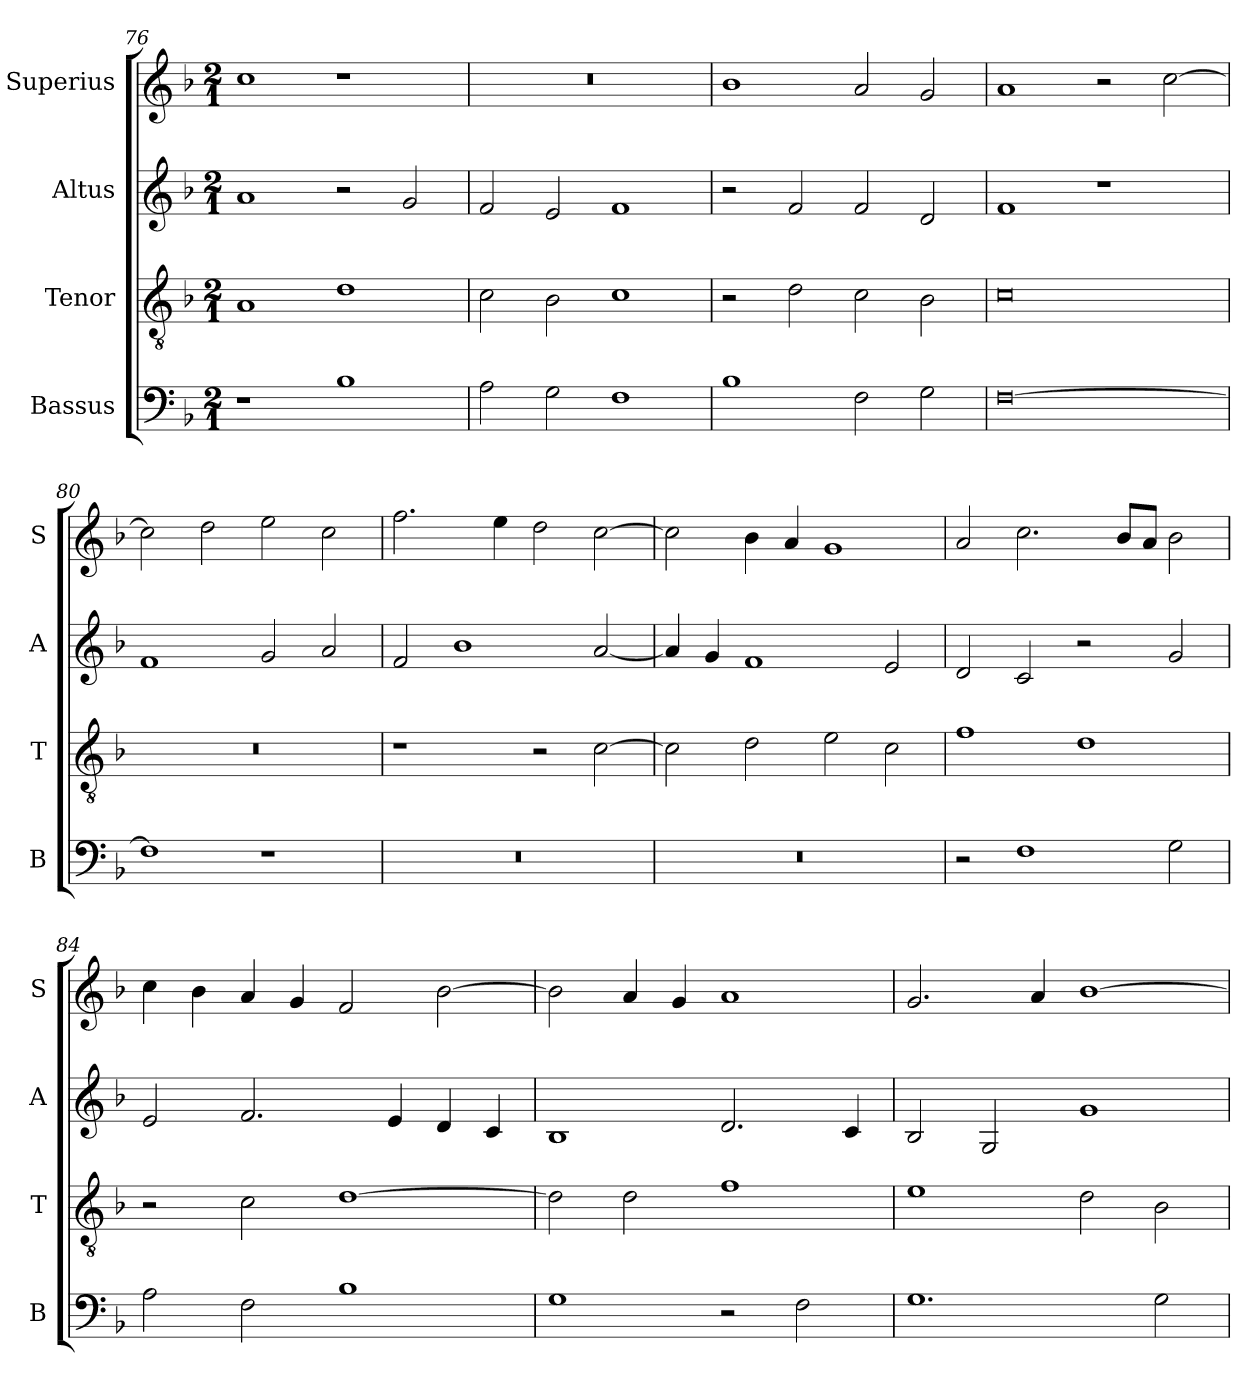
**kern	**kern	**kern	**kern
*part4	*part3	*part2	*part1
*staff4	*staff3	*staff2	*staff1
*I"Bassus	*I"Tenor	*I"Altus	*I"Superius
*I'B	*I'T	*I'A	*I'S
*clefF4	*clefGv2	*clefG2	*clefG2
*k[b-]	*k[b-]	*k[b-]	*k[b-]
*F:	*F:	*F:	*F:
*M2/1	*M2/1	*M2/1	*M2/1
=76	=76	=76	=76
1r	1A	1a	1cc
1B-	1d	2r	1r
.	.	2g	.
=77	=77	=77	=77
2A	2c	2f	0r
2G	2B-	2e	.
1F	1c	1f	.
=78	=78	=78	=78
1B-	2r	2r	1b-
.	2d	2f	.
2F	2c	2f	2a
2G	2B-	2d	2g
=79	=79	=79	=79
[0F	0c	1f	1a
.	.	1r	2r
.	.	.	[2cc
=80	=80	=80	=80
1F]	0r	1f	2cc]
.	.	.	2dd
1r	.	2g	2ee
.	.	2a	2cc
=81	=81	=81	=81
0r	1r	2f	2.ff
.	.	1b-	.
.	.	.	4ee
.	2r	.	2dd
.	[2c	[2a	[2cc
=82	=82	=82	=82
0r	2c]	4a]	2cc]
.	.	4g	.
.	2d	1f	4b-
.	.	.	4a
.	2e	.	1g
.	2c	2e	.
=83	=83	=83	=83
2r	1f	2d	2a
1F	.	2c	2.cc
.	1d	2r	.
.	.	.	8b-L
.	.	.	8aJ
2G	.	2g	2b-
=84	=84	=84	=84
2A	2r	2e	4cc
.	.	.	4b-
2F	2c	2.f	4a
.	.	.	4g
1B-	[1d	.	2f
.	.	4e	.
.	.	4d	[2b-
.	.	4c	.
=85	=85	=85	=85
1G	2d]	1B-	2b-]
.	2d	.	4a
.	.	.	4g
2r	1f	2.d	1a
2F	.	.	.
.	.	4c	.
=86	=86	=86	=86
1.G	1e	2B-	2.g
.	.	2G	.
.	.	.	4a
.	2d	1g	[1b-
2G	2B-	.	.
=	=	=	=
*-	*-	*-	*-
